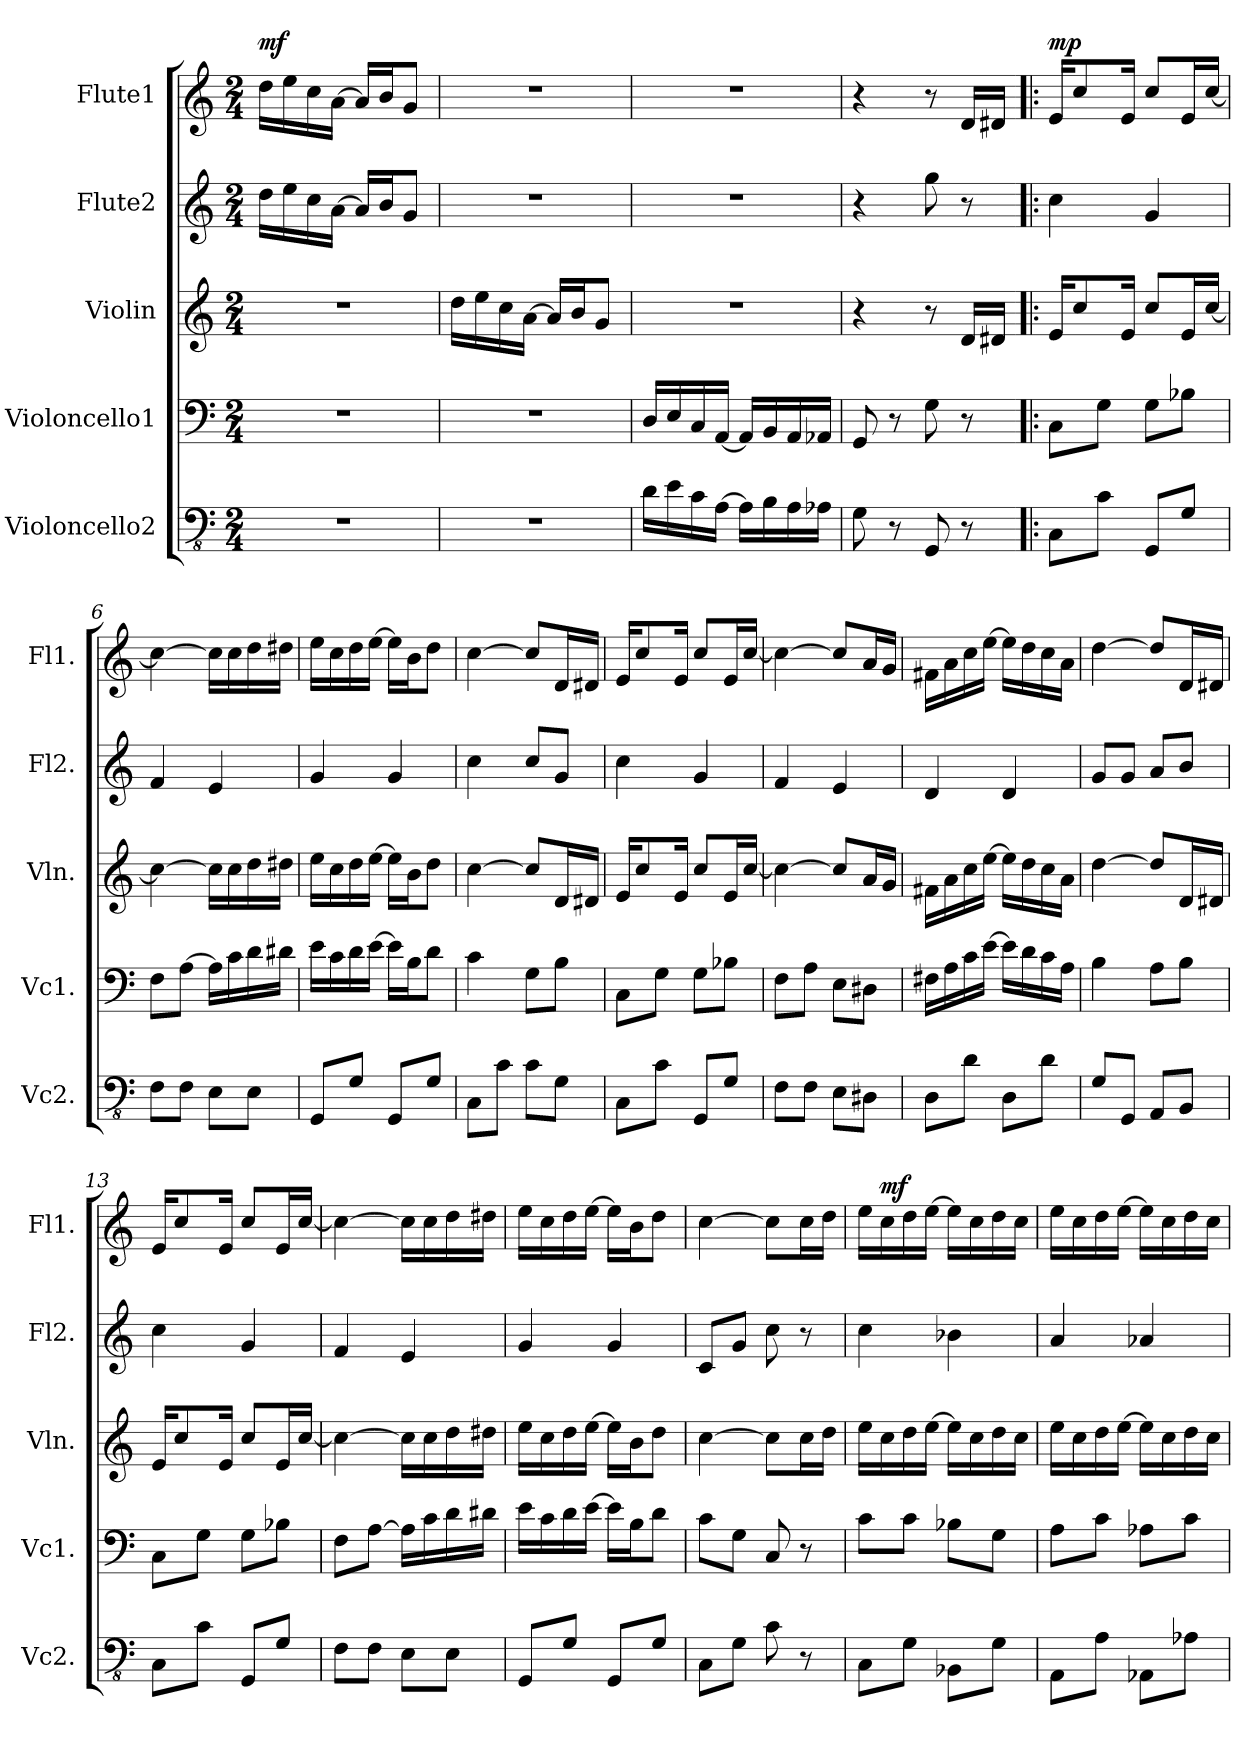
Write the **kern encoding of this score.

**kern	**kern	**kern	**kern	**kern	**dynam
*part5	*part4	*part3	*part2	*part1	*part1
*staff5	*staff4	*staff3	*staff2	*staff1	*staff1
*I"Violoncello2	*I"Violoncello1	*I"Violin	*I"Flute2	*I"Flute1	*
*I'Vc2.	*I'Vc1.	*I'Vln.	*I'Fl2.	*I'Fl1.	*
*clefFv4	*clefF4	*clefG2	*clefG2	*clefG2	*
*k[]	*k[]	*k[]	*k[]	*k[]	*
*M2/4	*M2/4	*M2/4	*M2/4	*M2/4	*
*MM58	*MM58	*MM58	*MM58	*MM58	*
=1	=1	=1	=1	=1	=1
!	!	!	!	!	!LO:DY:a
2r	2r	2r	16dd\LL	16dd\LL	mf
.	.	.	16ee\	16ee\	.
.	.	.	16cc\	16cc\	.
.	.	.	[16a\JJ	[16a\JJ	.
.	.	.	16a/LL]	16a/LL]	.
.	.	.	16b/J	16b/J	.
.	.	.	8g/J	8g/J	.
=2	=2	=2	=2	=2	=2
2r	2r	16dd\LL	2r	2r	.
.	.	16ee\	.	.	.
.	.	16cc\	.	.	.
.	.	[16a\JJ	.	.	.
.	.	16a/LL]	.	.	.
.	.	16b/J	.	.	.
.	.	8g/J	.	.	.
=3	=3	=3	=3	=3	=3
16D\LL	16D/LL	2r	2r	2r	.
16E\	16E/	.	.	.	.
16C\	16C/	.	.	.	.
[16AA\JJ	[16AA/JJ	.	.	.	.
16AA\LL]	16AA/LL]	.	.	.	.
16BB\	16BB/	.	.	.	.
16AA\	16AA/	.	.	.	.
16AA-X\JJ	16AA-X/JJ	.	.	.	.
=4	=4	=4	=4	=4	=4
8GG\	8GG/	4r	4r	4r	.
8r	8r	.	.	.	.
8GGG/	8G\	8r	8gg\	8r	.
8r	8r	16d/LL	8r	16d/LL	.
.	.	16d#X/JJ	.	16d#X/JJ	.
=5!|:	=5!|:	=5!|:	=5!|:	=5!|:	=5!|:
!	!	!	!	!	!LO:DY:a
8CC\L	8C\L	16e/KL	4cc\	16e/KL	mp
.	.	8cc/	.	8cc/	.
8C\J	8G\J	.	.	.	.
.	.	16e/Jk	.	16e/Jk	.
8GGG/L	8G\L	8cc/L	4g/	8cc/L	.
8GG/J	8B-X\J	16e/L	.	16e/L	.
.	.	[16cc/JJ	.	[16cc/JJ	.
!!LO:LB:g=z
=6	=6	=6	=6	=6	=6
8FF\L	8F\L	4cc\_	4f/	4cc\_	.
8FF\J	[8A\J	.	.	.	.
8EE\L	16A\LL]	16cc\LL]	4e/	16cc\LL]	.
.	16c\	16cc\	.	16cc\	.
8EE\J	16d\	16dd\	.	16dd\	.
.	16d#X\JJ	16dd#X\JJ	.	16dd#X\JJ	.
=7	=7	=7	=7	=7	=7
8GGG/L	16e\LL	16ee\LL	4g/	16ee\LL	.
.	16c\	16cc\	.	16cc\	.
8GG/J	16d\	16dd\	.	16dd\	.
.	[16e\JJ	[16ee\JJ	.	[16ee\JJ	.
8GGG/L	16e\LL]	16ee\LL]	4g/	16ee\LL]	.
.	16B\J	16b\J	.	16b\J	.
8GG/J	8d\J	8dd\J	.	8dd\J	.
=8	=8	=8	=8	=8	=8
8CC\L	4c\	[4cc\	4cc\	[4cc\	.
8C\J	.	.	.	.	.
8C\L	8G\L	8cc/L]	8cc/L	8cc/L]	.
8GG\J	8B\J	16d/L	8g/J	16d/L	.
.	.	16d#X/JJ	.	16d#X/JJ	.
=9	=9	=9	=9	=9	=9
8CC\L	8C\L	16e/KL	4cc\	16e/KL	.
.	.	8cc/	.	8cc/	.
8C\J	8G\J	.	.	.	.
.	.	16e/Jk	.	16e/Jk	.
8GGG/L	8G\L	8cc/L	4g/	8cc/L	.
8GG/J	8B-X\J	16e/L	.	16e/L	.
.	.	[16cc/JJ	.	[16cc/JJ	.
=10	=10	=10	=10	=10	=10
8FF\L	8F\L	4cc\_	4f/	4cc\_	.
8FF\J	8A\J	.	.	.	.
8EE\L	8E\L	8cc/L]	4e/	8cc/L]	.
8DD#X\J	8D#X\J	16a/L	.	16a/L	.
.	.	16g/JJ	.	16g/JJ	.
!!LO:PB:g=z
=11	=11	=11	=11	=11	=11
8DD\L	16F#X\LL	16f#X\LL	4d/	16f#X\LL	.
.	16A\	16a\	.	16a\	.
8D\J	16c\	16cc\	.	16cc\	.
.	[16e\JJ	[16ee\JJ	.	[16ee\JJ	.
8DD\L	16e\LL]	16ee\LL]	4d/	16ee\LL]	.
.	16d\	16dd\	.	16dd\	.
8D\J	16c\	16cc\	.	16cc\	.
.	16A\JJ	16a\JJ	.	16a\JJ	.
=12	=12	=12	=12	=12	=12
8GG/L	4B\	[4dd\	8g/L	[4dd\	.
8GGG/J	.	.	8g/J	.	.
8AAA/L	8A\L	8dd/L]	8a/L	8dd/L]	.
8BBB/J	8B\J	16d/L	8b/J	16d/L	.
.	.	16d#X/JJ	.	16d#X/JJ	.
=13	=13	=13	=13	=13	=13
8CC\L	8C\L	16e/KL	4cc\	16e/KL	.
.	.	8cc/	.	8cc/	.
8C\J	8G\J	.	.	.	.
.	.	16e/Jk	.	16e/Jk	.
8GGG/L	8G\L	8cc/L	4g/	8cc/L	.
8GG/J	8B-X\J	16e/L	.	16e/L	.
.	.	[16cc/JJ	.	[16cc/JJ	.
=14	=14	=14	=14	=14	=14
8FF\L	8F\L	4cc\_	4f/	4cc\_	.
8FF\J	[8A\J	.	.	.	.
8EE\L	16A\LL]	16cc\LL]	4e/	16cc\LL]	.
.	16c\	16cc\	.	16cc\	.
8EE\J	16d\	16dd\	.	16dd\	.
.	16d#X\JJ	16dd#X\JJ	.	16dd#X\JJ	.
=15	=15	=15	=15	=15	=15
8GGG/L	16e\LL	16ee\LL	4g/	16ee\LL	.
.	16c\	16cc\	.	16cc\	.
8GG/J	16d\	16dd\	.	16dd\	.
.	[16e\JJ	[16ee\JJ	.	[16ee\JJ	.
8GGG/L	16e\LL]	16ee\LL]	4g/	16ee\LL]	.
.	16B\J	16b\J	.	16b\J	.
8GG/J	8d\J	8dd\J	.	8dd\J	.
!!LO:LB:g=z
=16	=16	=16	=16	=16	=16
8CC\L	8c\L	[4cc\	8c/L	[4cc\	.
8GG\J	8G\J	.	8g/J	.	.
8C\	8C/	8cc\L]	8cc\	8cc\L]	.
8r	8r	16cc\L	8r	16cc\L	.
.	.	16dd\JJ	.	16dd\JJ	.
=17	=17	=17	=17	=17	=17
8CC\L	8c\L	16ee\LL	4cc\	16ee\LL	.
!	!	!	!	!	!LO:DY:a
.	.	16cc\	.	16cc\	mf
8GG\J	8c\J	16dd\	.	16dd\	.
.	.	[16ee\JJ	.	[16ee\JJ	.
8BBB-X\L	8B-X\L	16ee\LL]	4b-X\	16ee\LL]	.
.	.	16cc\	.	16cc\	.
8GG\J	8G\J	16dd\	.	16dd\	.
.	.	16cc\JJ	.	16cc\JJ	.
=18	=18	=18	=18	=18	=18
8AAA\L	8A\L	16ee\LL	4a/	16ee\LL	.
.	.	16cc\	.	16cc\	.
8AA\J	8c\J	16dd\	.	16dd\	.
.	.	[16ee\JJ	.	[16ee\JJ	.
8AAA-X\L	8A-X\L	16ee\LL]	4a-X/	16ee\LL]	.
.	.	16cc\	.	16cc\	.
8AA-X\J	8c\J	16dd\	.	16dd\	.
.	.	16cc\JJ	.	16cc\JJ	.
=	=	=	=	=	=
*-	*-	*-	*-	*-	*-
